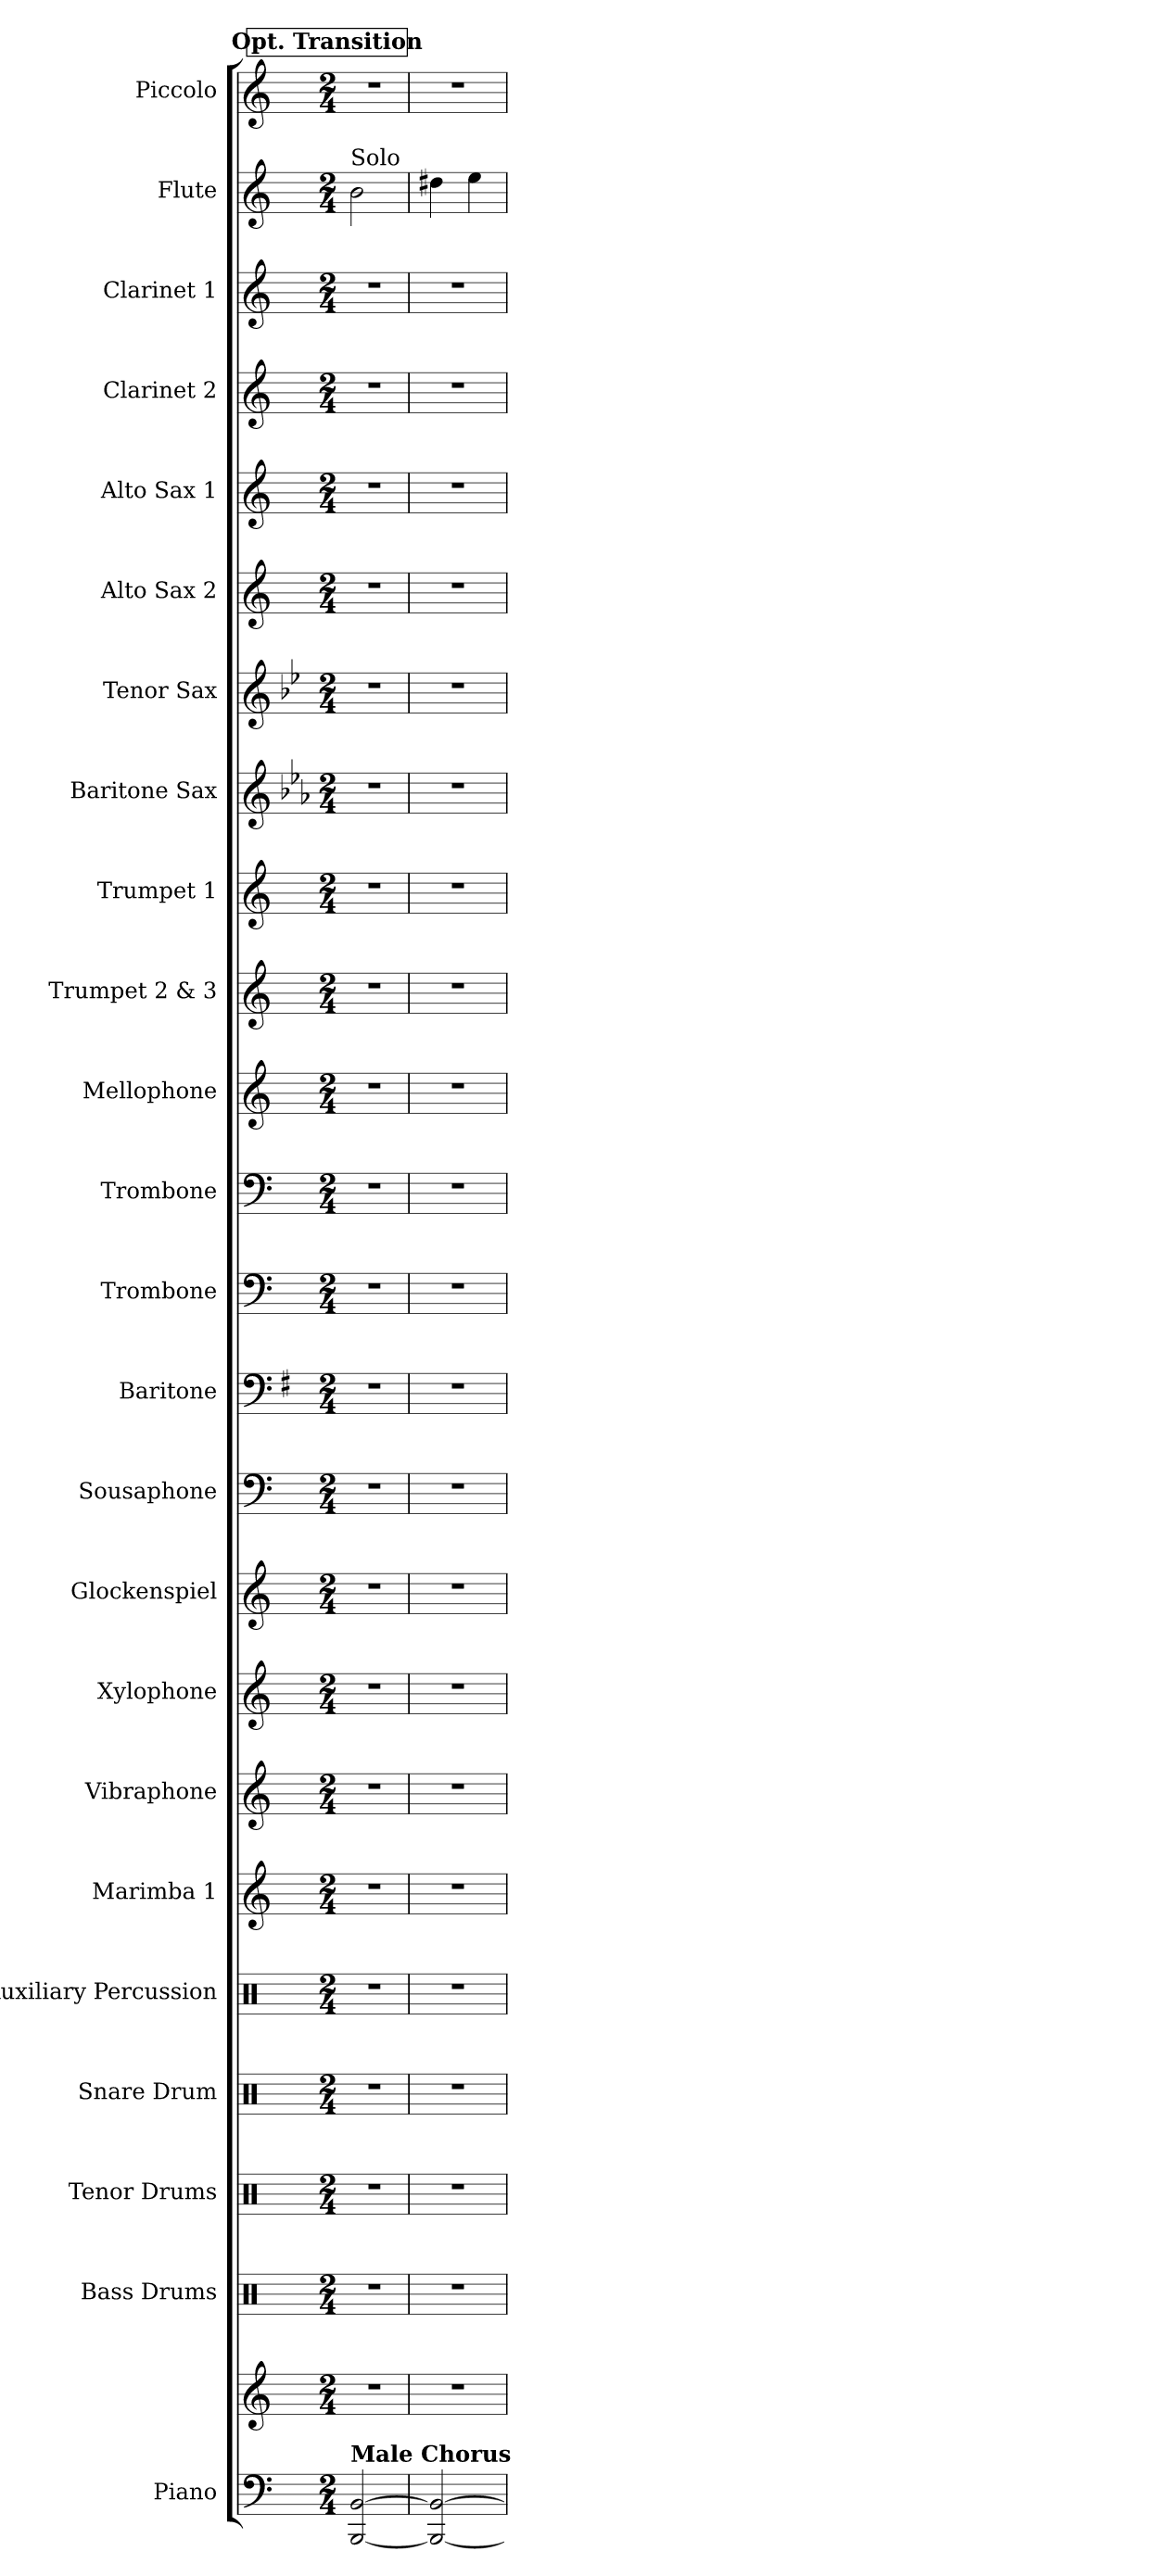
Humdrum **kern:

**kern	**kern	**kern	**kern	**kern	**kern	**kern	**kern	**kern	**kern	**kern	**kern	**kern	**kern	**kern	**kern	**kern	**kern	**kern	**kern	**kern	**kern	**kern	**kern	**kern
*part24	*part24	*part23	*part22	*part21	*part20	*part19	*part18	*part17	*part16	*part15	*part14	*part13	*part12	*part11	*part10	*part9	*part8	*part7	*part6	*part5	*part4	*part3	*part2	*part1
*staff25	*staff24	*staff23	*staff22	*staff21	*staff20	*staff19	*staff18	*staff17	*staff16	*staff15	*staff14	*staff13	*staff12	*staff11	*staff10	*staff9	*staff8	*staff7	*staff6	*staff5	*staff4	*staff3	*staff2	*staff1
*I"Piano	*	*I"Bass Drums	*I"Tenor Drums	*I"Snare Drum	*I"Auxiliary Percussion	*I"Marimba 1	*I"Vibraphone	*I"Xylophone	*I"Glockenspiel	*I"Sousaphone	*I"Baritone	*I"Trombone	*I"Trombone	*I"Mellophone	*I"Trumpet 2 &amp; 3	*I"Trumpet 1	*I"Baritone Sax	*I"Tenor Sax	*I"Alto Sax 2	*I"Alto Sax 1	*I"Clarinet 2	*I"Clarinet 1	*I"Flute	*I"Piccolo
*I'Pno.	*	*I'B.D.	*I'T.D.	*I'S.D.	*I'Aux. Perc.	*I'Mrm. 1	*I'Vib.	*I'Xyl.	*I'Glk.	*	*I'Bar.	*I'Tbn.	*I'Tbn.	*I'Mph.	*I'Tpt. 2 &amp; 3	*I'Tpt. 1	*I'Bari. Sax.	*I'T. Sax.	*I'A. Sax. 2	*I'A. Sax. 1	*I'Cl. 2	*I'Cl. 1	*I'Fl.	*I'Picc.
*clefF4	*clefG2	*clefX	*clefX	*clefX	*clefX	*clefG2	*clefG2	*clefG2	*clefG2	*clefF4	*clefF4	*clefF4	*clefF4	*clefG2	*clefG2	*clefG2	*clefG2	*clefG2	*clefG2	*clefG2	*clefG2	*clefG2	*clefG2	*clefG2
*	*	*	*	*	*	*	*	*ITrd-7c-12	*ITrd-14c-24	*	*ITrd4c7	*	*	*ITrd4c7	*ITrd1c2	*ITrd1c2	*ITrd12c21	*ITrd8c14	*ITrd5c9	*ITrd5c9	*ITrd1c2	*ITrd1c2	*	*ITrd-7c-12
*k[]	*k[]	*k[]	*k[]	*k[]	*k[]	*k[]	*k[]	*k[]	*k[]	*k[]	*k[]	*k[]	*k[]	*k[b-]	*k[b-e-]	*k[b-e-]	*k[b-e-a-]	*k[b-e-]	*k[b-e-a-]	*k[b-e-a-]	*k[b-e-]	*k[b-e-]	*k[]	*k[]
*M2/4	*M2/4	*M2/4	*M2/4	*M2/4	*M2/4	*M2/4	*M2/4	*M2/4	*M2/4	*M2/4	*M2/4	*M2/4	*M2/4	*M2/4	*M2/4	*M2/4	*M2/4	*M2/4	*M2/4	*M2/4	*M2/4	*M2/4	*M2/4	*M2/4
*MM92	*MM92	*MM92	*MM92	*MM92	*MM92	*MM92	*MM92	*MM92	*MM92	*MM92	*MM92	*MM92	*MM92	*MM92	*MM92	*MM92	*MM92	*MM92	*MM92	*MM92	*MM92	*MM92	*MM92	*MM92
!!LO:REH:place=s1:a:B:fs=14:t=Opt. Transition
=1	=1	=1	=1	=1	=1	=1	=1	=1	=1	=1	=1	=1	=1	=1	=1	=1	=1	=1	=1	=1	=1	=1	=1	=1
!	!	!	!	!	!	!	!	!	!	!	!	!	!	!	!	!	!	!	!	!	!	!	!LO:TX:a:t=Solo	!
!LO:TX:a:B:t=Male Chorus	!	!	!	!	!	!	!	!	!	!	!	!	!	!	!	!	!	!	!	!	!	!	!	!
[2BBB/ [2BB/	2r	2r	2r	2r	2r	2r	2r	2r	2r	2r	2r	2r	2r	2r	2r	2r	2r	2r	2r	2r	2r	2r	2b\	2r
=2	=2	=2	=2	=2	=2	=2	=2	=2	=2	=2	=2	=2	=2	=2	=2	=2	=2	=2	=2	=2	=2	=2	=2	=2
2BBB/_ 2BB/_	2r	2r	2r	2r	2r	2r	2r	2r	2r	2r	2r	2r	2r	2r	2r	2r	2r	2r	2r	2r	2r	2r	4dd#X\	2r
.	.	.	.	.	.	.	.	.	.	.	.	.	.	.	.	.	.	.	.	.	.	.	4ee\	.
=	=	=	=	=	=	=	=	=	=	=	=	=	=	=	=	=	=	=	=	=	=	=	=	=
*-	*-	*-	*-	*-	*-	*-	*-	*-	*-	*-	*-	*-	*-	*-	*-	*-	*-	*-	*-	*-	*-	*-	*-	*-
